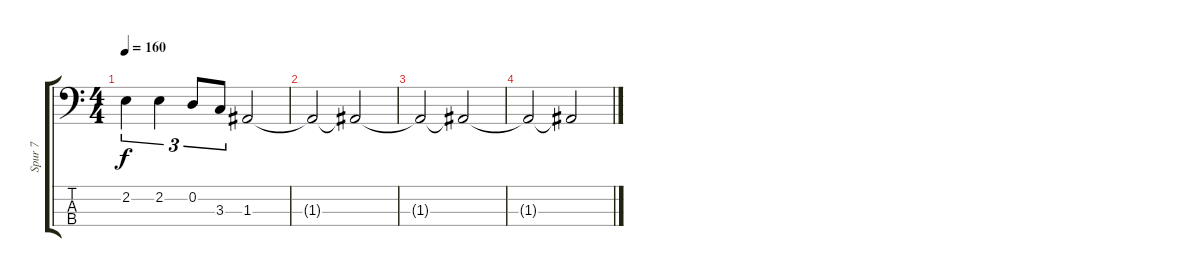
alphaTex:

\track ("Spur 7" "Spur 7") {instrument electricbassfinger}
\staff {score tabs}
\tuning (G2 D2 A1 E1) {hide}
\ts (4 4)
\tempo 160
\clef f4
\ks c
2.2.4{tu (3 2) dy f} 2.2.4{tu (3 2)} 0.2.8{tu (3 2)} 3.3.8{tu (3 2)} 1.3.2 |
1.3{t}.2 1.3{t}.2 |
1.3{t}.2 1.3{t}.2 |
1.3{t}.2 1.3{t}.2
